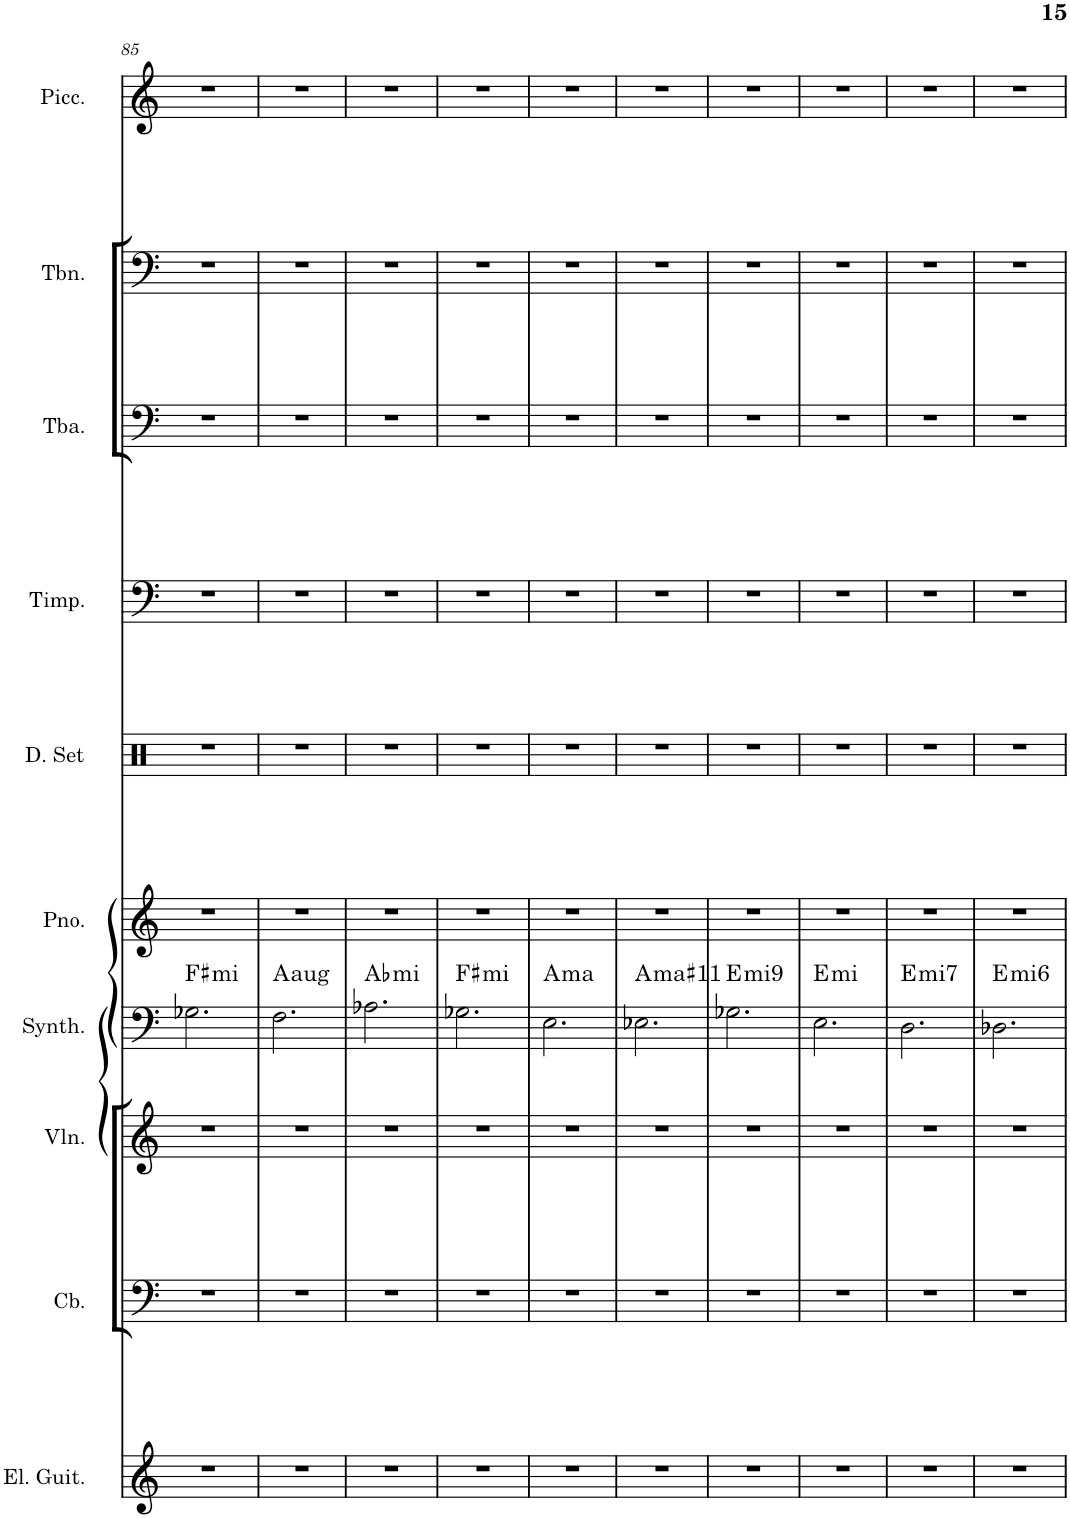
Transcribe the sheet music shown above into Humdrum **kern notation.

**kern	**kern	**kern	**kern	**harte	**kern	**kern	**kern	**kern	**kern	**kern
*part10	*part9	*part8	*part7	*part7	*part6	*part5	*part4	*part3	*part2	*part1
*staff10	*staff9	*staff8	*staff7	*	*staff6	*staff5	*staff4	*staff3	*staff2	*staff1
*I"Electric Guitar	*I"Contrabass	*I"Violin	*I"Choir Synthesizer	*	*I"Piano	*I"Drumset	*I"Timpani	*I"Tuba	*I"Trombone	*I"Piccolo
*I'El. Guit.	*I'Cb.	*I'Vln.	*I'Synth.	*	*I'Pno.	*I'D. Set	*I'Timp.	*I'Tba.	*I'Tbn.	*I'Picc.
!!LO:PB:g=z
*clefG2	*clefF4	*clefG2	*clefF4	*	*clefG2	*clefX	*clefF4	*clefF4	*clefF4	*clefG2
*Trd7c12	*Trd7c12	*	*	*	*	*	*	*	*	*Trd-7c-12
*k[]	*k[]	*k[]	*k[]	*	*k[]	*k[]	*k[]	*k[]	*k[]	*k[]
*M3/4	*M3/4	*M3/4	*M3/4	*	*M3/4	*M3/4	*M3/4	*M3/4	*M3/4	*M3/4
=85	=85	=85	=85	=85	=85	=85	=85	=85	=85	=85
!	!	!	!	!LO:H:kt=mi	!	!	!	!	!	!
2.r	2.r	2.r	2.G-X\	F#:min	2.r	2.r	2.r	2.r	2.r	2.r
=86	=86	=86	=86	=86	=86	=86	=86	=86	=86	=86
!	!	!	!	!LO:H:kt=aug	!	!	!	!	!	!
2.r	2.r	2.r	2.F\	A:aug	2.r	2.r	2.r	2.r	2.r	2.r
=87	=87	=87	=87	=87	=87	=87	=87	=87	=87	=87
!	!	!	!	!LO:H:kt=mi	!	!	!	!	!	!
2.r	2.r	2.r	2.A-X\	Ab:min	2.r	2.r	2.r	2.r	2.r	2.r
=88	=88	=88	=88	=88	=88	=88	=88	=88	=88	=88
!	!	!	!	!LO:H:kt=mi	!	!	!	!	!	!
2.r	2.r	2.r	2.G-X\	F#:min	2.r	2.r	2.r	2.r	2.r	2.r
=89	=89	=89	=89	=89	=89	=89	=89	=89	=89	=89
!	!	!	!	!LO:H:kt=ma	!	!	!	!	!	!
2.r	2.r	2.r	2.E\	A:maj	2.r	2.r	2.r	2.r	2.r	2.r
=90	=90	=90	=90	=90	=90	=90	=90	=90	=90	=90
!	!	!	!	!LO:H:kt=ma	!	!	!	!	!	!
2.r	2.r	2.r	2.E-X\	A:maj(#11)	2.r	2.r	2.r	2.r	2.r	2.r
=91	=91	=91	=91	=91	=91	=91	=91	=91	=91	=91
!	!	!	!	!LO:H:kt=mi9	!	!	!	!	!	!
2.r	2.r	2.r	2.G-X\	E:min9	2.r	2.r	2.r	2.r	2.r	2.r
=92	=92	=92	=92	=92	=92	=92	=92	=92	=92	=92
!	!	!	!	!LO:H:kt=mi	!	!	!	!	!	!
2.r	2.r	2.r	2.E\	E:min	2.r	2.r	2.r	2.r	2.r	2.r
=93	=93	=93	=93	=93	=93	=93	=93	=93	=93	=93
!	!	!	!	!LO:H:kt=mi7	!	!	!	!	!	!
2.r	2.r	2.r	2.D\	E:min7	2.r	2.r	2.r	2.r	2.r	2.r
=94	=94	=94	=94	=94	=94	=94	=94	=94	=94	=94
!	!	!	!	!LO:H:kt=mi6	!	!	!	!	!	!
2.r	2.r	2.r	2.D-X\	E:min6	2.r	2.r	2.r	2.r	2.r	2.r
=	=	=	=	=	=	=	=	=	=	=
*-	*-	*-	*-	*-	*-	*-	*-	*-	*-	*-
